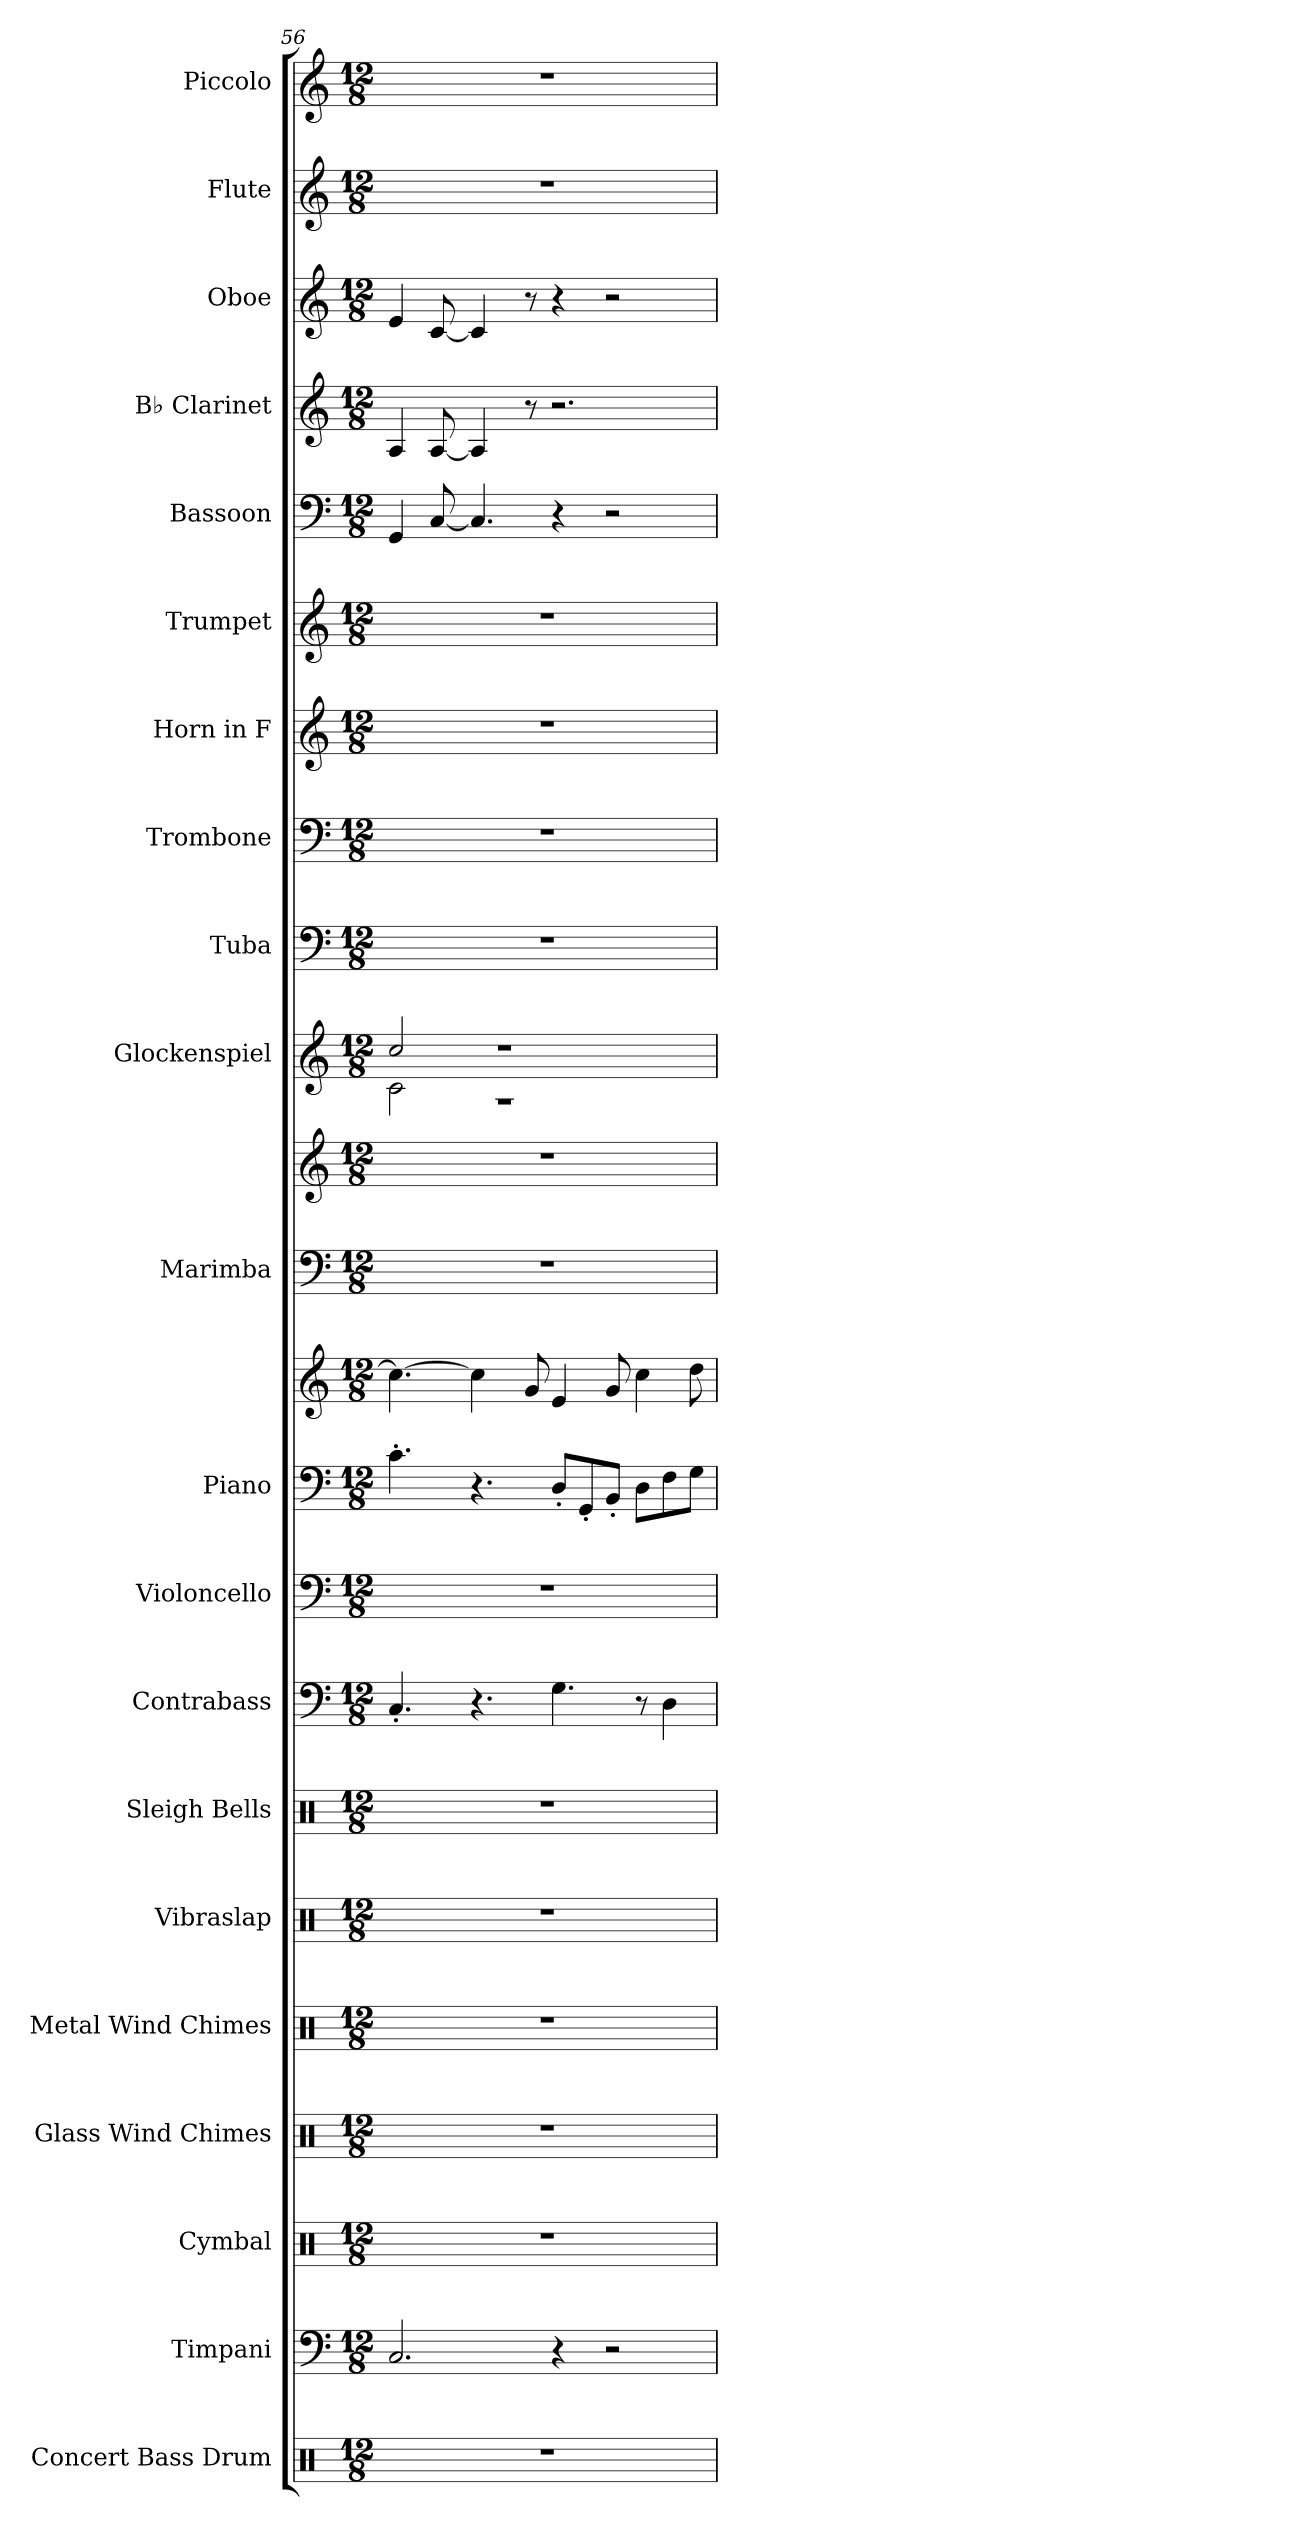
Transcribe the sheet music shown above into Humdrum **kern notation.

**kern	**kern	**kern	**kern	**kern	**kern	**kern	**kern	**kern	**kern	**kern	**kern	**kern	**kern	**kern	**kern	**kern	**kern	**kern	**kern	**kern	**kern	**kern
*part21	*part20	*part19	*part18	*part17	*part16	*part15	*part14	*part13	*part12	*part12	*part11	*part11	*part10	*part9	*part8	*part7	*part6	*part5	*part4	*part3	*part2	*part1
*staff23	*staff22	*staff21	*staff20	*staff19	*staff18	*staff17	*staff16	*staff15	*staff14	*staff13	*staff12	*staff11	*staff10	*staff9	*staff8	*staff7	*staff6	*staff5	*staff4	*staff3	*staff2	*staff1
*I"Concert Bass Drum	*I"Timpani	*I"Cymbal	*I"Glass Wind Chimes	*I"Metal Wind Chimes	*I"Vibraslap	*I"Sleigh Bells	*I"Contrabass	*I"Violoncello	*I"Piano	*	*I"Marimba	*	*I"Glockenspiel	*I"Tuba	*I"Trombone	*I"Horn in F	*I"Trumpet	*I"Bassoon	*I"B♭ Clarinet	*I"Oboe	*I"Flute	*I"Piccolo
*I'Con. BD	*I'Timp.	*I'Cym.	*I'Gl. Wn Ch.	*I'Met. Wn Ch.	*I'Vibslp.	*I'Sle. Be.	*I'Cb.	*I'Vc.	*I'Pno.	*	*I'Mrm.	*	*I'Glock.	*I'Tba.	*I'Tbn.	*	*I'Tpt.	*I'Bsn.	*I'B♭ Cl.	*I'Ob.	*I'Fl.	*I'Picc.
*clefX	*clefF4	*clefX	*clefX	*clefX	*clefX	*clefX	*clefF4	*clefF4	*clefF4	*clefG2	*clefF4	*clefG2	*clefG2	*clefF4	*clefF4	*clefG2	*clefG2	*clefF4	*clefG2	*clefG2	*clefG2	*clefG2
*	*	*	*	*	*	*	*ITrd7c12	*	*	*	*	*	*ITrd-14c-24	*	*	*ITrd4c7	*ITrd1c2	*	*ITrd1c2	*	*	*ITrd-7c-12
*k[]	*k[]	*k[]	*k[]	*k[]	*k[]	*k[]	*k[]	*k[]	*k[]	*k[]	*k[]	*k[]	*k[]	*k[]	*k[]	*k[b-]	*k[b-e-]	*k[]	*k[b-e-]	*k[]	*k[]	*k[]
*M12/8	*M12/8	*M12/8	*M12/8	*M12/8	*M12/8	*M12/8	*M12/8	*M12/8	*M12/8	*M12/8	*M12/8	*M12/8	*M12/8	*M12/8	*M12/8	*M12/8	*M12/8	*M12/8	*M12/8	*M12/8	*M12/8	*M12/8
=56	=56	=56	=56	=56	=56	=56	=56	=56	=56	=56	=56	=56	=56	=56	=56	=56	=56	=56	=56	=56	=56	=56
*	*	*	*	*	*	*	*	*	*	*	*	*	*^	*	*	*	*	*	*	*	*	*
1.r	2.C/	1.r	1.r	1.r	1.r	1.r	4.CC'/	1.r	4.c'\	4.cc\_	1.r	1.r	2cccc/	2ccc\	1.r	1.r	1.r	1.r	4GG/	4G/	4e/	1.r	1.r
.	.	.	.	.	.	.	.	.	.	.	.	.	.	.	.	.	.	.	[8C/	[8G/	[8c/	.	.
.	.	.	.	.	.	.	4.r	.	4.r	4cc\]	.	.	.	.	.	.	.	.	4.C/]	4G/]	4c/]	.	.
.	.	.	.	.	.	.	.	.	.	.	.	.	1r	1r	.	.	.	.	.	.	.	.	.
.	.	.	.	.	.	.	.	.	.	8g/	.	.	.	.	.	.	.	.	.	8r	8r	.	.
.	4r	.	.	.	.	.	4.GG\	.	8D'/L	4e/	.	.	.	.	.	.	.	.	4r	2.r	4r	.	.
.	.	.	.	.	.	.	.	.	8GG'/	.	.	.	.	.	.	.	.	.	.	.	.	.	.
.	2r	.	.	.	.	.	.	.	8BB'/J	8g/	.	.	.	.	.	.	.	.	2r	.	2r	.	.
.	.	.	.	.	.	.	8r	.	8D\L	4cc\	.	.	.	.	.	.	.	.	.	.	.	.	.
.	.	.	.	.	.	.	4DD\	.	8F\	.	.	.	.	.	.	.	.	.	.	.	.	.	.
.	.	.	.	.	.	.	.	.	8G\J	8dd\	.	.	.	.	.	.	.	.	.	.	.	.	.
*	*	*	*	*	*	*	*	*	*	*	*	*	*v	*v	*	*	*	*	*	*	*	*	*
=	=	=	=	=	=	=	=	=	=	=	=	=	=	=	=	=	=	=	=	=	=	=
*-	*-	*-	*-	*-	*-	*-	*-	*-	*-	*-	*-	*-	*-	*-	*-	*-	*-	*-	*-	*-	*-	*-
